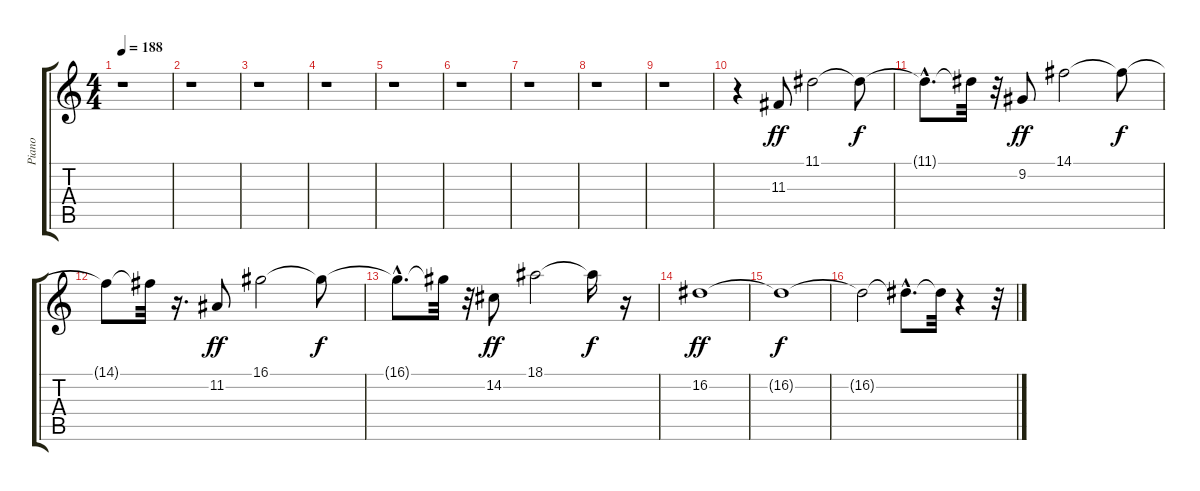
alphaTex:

\track ("Piano" "Piano") {instrument electricgrandpiano}
\staff {score tabs}
\tuning (E4 B3 G3 D3 A2 E2) {hide}
\ts (4 4)
\tempo 188
\clef g2
\ks c
r.1{dy ff} |
r.1 |
r.1 |
r.1 |
r.1 |
r.1 |
r.1 |
r.1 |
r.1 |
r.4 11.3.8 11.1.2 11.1{t}.8{dy f} |
11.1{hac t}.8{d} 11.1{t}.32 r.32 9.2.8{dy ff} 14.1.2 14.1{t}.8{dy f} |
14.1{t}.8 14.1{t}.32 r.16{d} 11.2.8{dy ff} 16.1.2 16.1{t}.8{dy f} |
16.1{hac t}.8{d} 16.1{t}.32 r.32 14.2.8{dy ff} 18.1.2 18.1{t}.16{dy f} r.16 |
16.2.1{dy ff} |
16.2{t}.1{dy f} |
16.2{t}.2 16.2{hac t}.8{d} 16.2{t}.32 r.4 r.32
